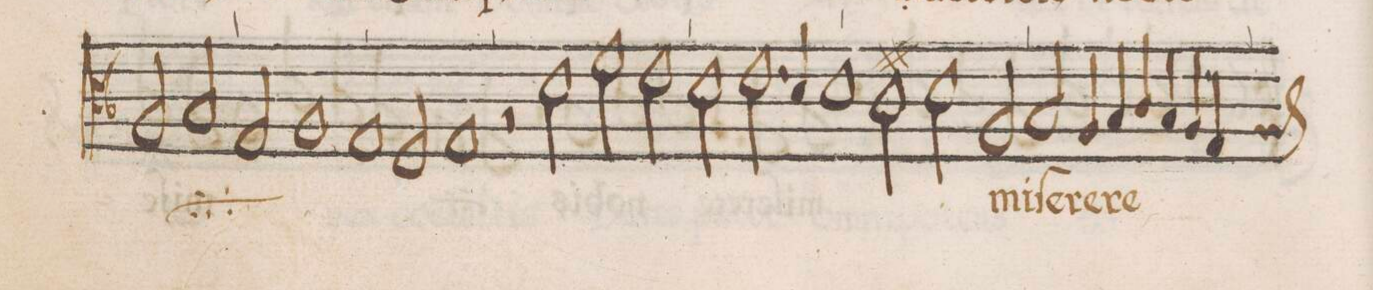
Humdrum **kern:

**kern	**text
*I"TENOR	*
*clefC3	*
*k[b-]	*
*met(C)	*
*M2/1	*
*	*ij
2A/	mi-
2B-/	-ſe-
=89-	=89-
2G/	-re-
1A/	.
1G/	-re
=90-	=90-
2F/	no-
1G/	-bis
*	*Xij
=91-	=91-
2r	.
2d\	.
2f\	.
2e\	.
=92-	=92-
2d\	.
2.e\	.
4d/	.
1d\	.
=93-	=93-
2c#X\	.
2d\	.
2A/	mi-
=94-	=94-
2B-/	-ſe-
4A/	-re-
4B-/	-re
4cny/	.
4B-/	.
4A/	.
*custos:A	*
4G/	.
=95-	=95-
*-	*-
